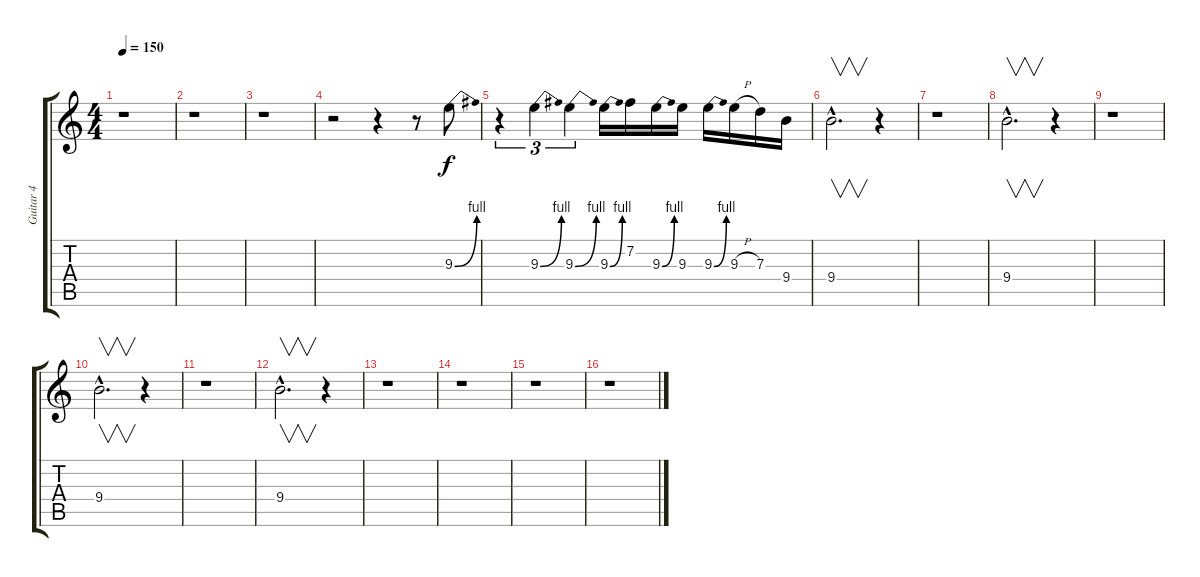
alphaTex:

\track ("Guitar 4" "Guitar 4") {instrument distortionguitar}
\staff {score tabs}
\tuning (E4 B3 G3 D3 A2 E2) {hide}
\ts (4 4)
\tempo 150
\clef g2
\ks c
r.1{dy f} |
r.1 |
r.1 |
r.2 r.4 r.8 9.3{be (bend 0 0 60 4)}.8 |
r.4{tu (3 2)} 9.3{be (bend 0 0 60 4)}.4{tu (3 2)} 9.3{be (bend 0 0 60 4)}.4{tu (3 2)} 9.3{be (bend 0 0 60 4)}.16 7.2.16 9.3{be (bend 0 0 60 4)}.16 9.3.16 9.3{be (bend 0 0 60 4)}.16 9.3{h}.16 7.3.16 9.4.16 |
9.4{hac}.2{v d} r.4 |
r.1 |
9.4{hac}.2{v d} r.4 |
r.1 |
9.4{hac}.2{v d} r.4 |
r.1 |
9.4{hac}.2{v d} r.4 |
r.1 |
r.1 |
r.1 |
r.1
